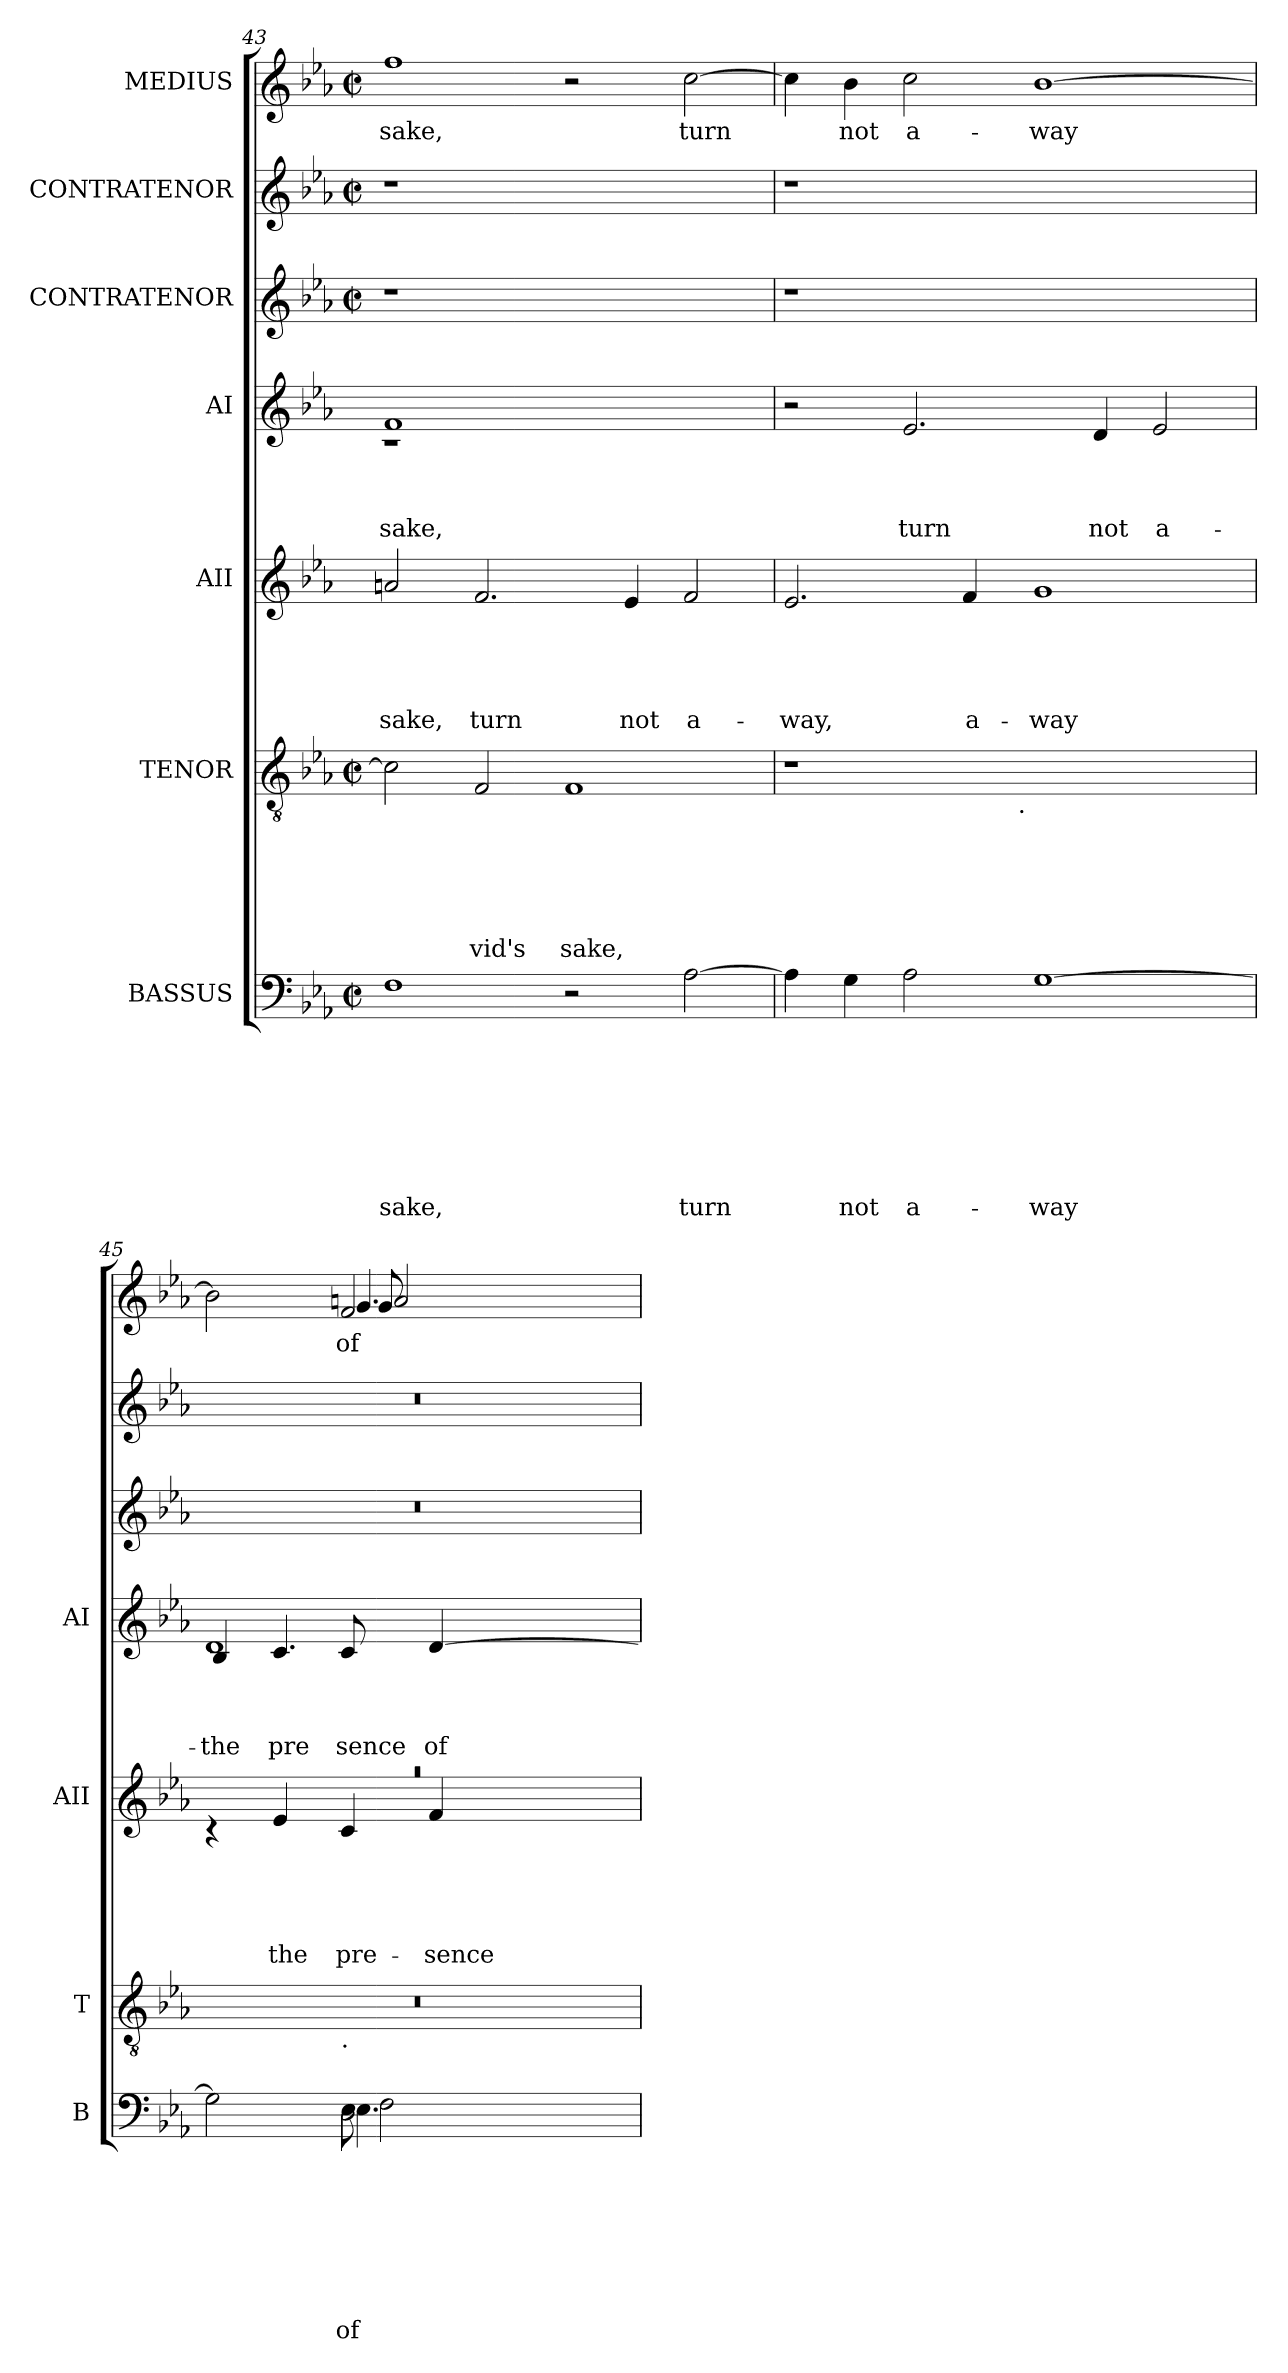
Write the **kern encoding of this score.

**kern	**text	**text	**text	**text	**text	**text	**text	**text	**kern	**text	**text	**text	**text	**text	**text	**kern	**text	**text	**text	**text	**text	**kern	**text	**text	**text	**text	**kern	**kern	**kern	**text
*part7	*part7	*part7	*part7	*part7	*part7	*part7	*part7	*part7	*part6	*part6	*part6	*part6	*part6	*part6	*part6	*part5	*part5	*part5	*part5	*part5	*part5	*part4	*part4	*part4	*part4	*part4	*part3	*part2	*part1	*part1
*staff7	*staff7	*staff7	*staff7	*staff7	*staff7	*staff7	*staff7	*staff7	*staff6	*staff6	*staff6	*staff6	*staff6	*staff6	*staff6	*staff5	*staff5	*staff5	*staff5	*staff5	*staff5	*staff4	*staff4	*staff4	*staff4	*staff4	*staff3	*staff2	*staff1	*staff1
*I"BASSUS	*	*	*	*	*	*	*	*	*I"TENOR	*	*	*	*	*	*	*I"AII	*	*	*	*	*	*I"AI	*	*	*	*	*I"CONTRATENOR	*I"CONTRATENOR	*I"MEDIUS	*
*I'B	*	*	*	*	*	*	*	*	*I'T	*	*	*	*	*	*	*I'AII	*	*	*	*	*	*I'AI	*	*	*	*	*	*	*	*
*clefF4	*	*	*	*	*	*	*	*	*clefGv2	*	*	*	*	*	*	*clefG2	*	*	*	*	*	*clefG2	*	*	*	*	*clefG2	*clefG2	*clefG2	*
*k[b-e-a-]	*	*	*	*	*	*	*	*	*k[b-e-a-]	*	*	*	*	*	*	*k[b-e-a-]	*	*	*	*	*	*k[b-e-a-]	*	*	*	*	*k[b-e-a-]	*k[b-e-a-]	*k[b-e-a-]	*
*E-:	*	*	*	*	*	*	*	*	*E-:	*	*	*	*	*	*	*E-:	*	*	*	*	*	*E-:	*	*	*	*	*E-:	*E-:	*E-:	*
*M2/2	*	*	*	*	*	*	*	*	*M2/2	*	*	*	*	*	*	*	*	*	*	*	*	*	*	*	*	*	*M2/2	*M2/2	*M2/2	*
*met(c|)	*	*	*	*	*	*	*	*	*met(c|)	*	*	*	*	*	*	*	*	*	*	*	*	*	*	*	*	*	*met(c|)	*met(c|)	*met(c|)	*
=43	=43	=43	=43	=43	=43	=43	=43	=43	=43	=43	=43	=43	=43	=43	=43	=43	=43	=43	=43	=43	=43	=43	=43	=43	=43	=43	=43	=43	=43	=43
*	*	*	*	*	*	*	*	*	*	*	*	*	*	*	*	*	*	*	*	*	*	*^	*	*	*	*	*	*	*	*
!	!	!	!	!	!	!	!	!LO:LY:b	!	!	!	!	!	!	!	!	!	!	!	!	!LO:LY:b	!	!LO:N:vis=1	!	!	!	!LO:LY:b	!	!	!	!LO:LY:b
1F	.	.	.	.	.	.	.	sake,	2c\]	.	.	.	.	.	.	2an/	.	.	.	.	sake,	1f	0rc	.	.	.	sake,	1r	1r	1ff	sake,
!	!	!	!	!	!	!	!	!	!	!	!	!	!	!	!LO:LY:b	!	!	!	!	!	!LO:LY:b	!	!	!	!	!	!	!	!	!	!
.	.	.	.	.	.	.	.	.	2F/	.	.	.	.	.	-vid's	2.f/	.	.	.	.	turn	.	.	.	.	.	.	.	.	.	.
!	!	!	!	!	!	!	!	!	!	!	!	!	!	!	!LO:LY:b	!	!	!	!	!	!	!	!	!	!	!	!	!	!	!	!
2r	.	.	.	.	.	.	.	.	1F	.	.	.	.	.	sake,	.	.	.	.	.	.	1ryy	.	.	.	.	.	1ryy	1ryy	2r	.
!	!	!	!	!	!	!	!	!	!	!	!	!	!	!	!	!	!	!	!	!	!LO:LY:b	!	!	!	!	!	!	!	!	!	!
.	.	.	.	.	.	.	.	.	.	.	.	.	.	.	.	4e-/	.	.	.	.	not	.	.	.	.	.	.	.	.	.	.
!	!	!	!	!	!	!	!	!LO:LY:b	!	!	!	!	!	!	!	!	!	!	!	!	!LO:LY:b	!	!	!	!	!	!	!	!	!	!LO:LY:b
[>2A-\	.	.	.	.	.	.	.	turn	.	.	.	.	.	.	.	2f/	.	.	.	.	a-	.	.	.	.	.	.	.	.	[>2cc\	turn
*	*	*	*	*	*	*	*	*	*	*	*	*	*	*	*	*	*	*	*	*	*	*v	*v	*	*	*	*	*	*	*	*
=44	=44	=44	=44	=44	=44	=44	=44	=44	=44	=44	=44	=44	=44	=44	=44	=44	=44	=44	=44	=44	=44	=44	=44	=44	=44	=44	=44	=44	=44	=44
!	!	!	!	!	!	!	!	!	!	!	!	!	!	!	!	!	!	!	!	!	!LO:LY:b	!	!	!	!	!	!	!	!	!
*	*	*	*	*	*	*	*	*	*^	*	*	*	*	*	*	*	*	*	*	*	*	*	*	*	*	*	*	*	*	*
4A-\]	.	.	.	.	.	.	.	.	1r	2ryy	.	.	.	.	.	.	2.e-/	.	.	.	.	-way,	2r	.	.	.	.	1r	1r	4cc\]	.
!	!	!	!	!	!	!	!	!LO:LY:b	!	!	!	!	!	!	!	!	!	!	!	!	!	!	!	!	!	!	!	!	!	!	!LO:LY:b
4G\	.	.	.	.	.	.	.	not	.	.	.	.	.	.	.	.	.	.	.	.	.	.	.	.	.	.	.	.	.	4b-\	not
!	!	!	!	!	!	!	!	!LO:LY:b	!	!	!	!	!	!	!	!	!	!	!	!	!	!	!	!	!	!	!LO:LY:b	!	!	!	!LO:LY:b
2A-\	.	.	.	.	.	.	.	a-	.	4...ryy	.	.	.	.	.	.	.	.	.	.	.	.	2.e-/	.	.	.	turn	.	.	2cc\	a-
!	!	!	!	!	!	!	!	!	!	!	!	!	!	!	!	!	!	!	!	!	!	!LO:LY:b	!	!	!	!	!	!	!	!	!
.	.	.	.	.	.	.	.	.	.	.	.	.	.	.	.	.	4f/	.	.	.	.	a-	.	.	.	.	.	.	.	.	.
!	!	!	!	!	!	!	!	!	!	!LO:TX:b:t=.	!	!	!	!	!	!	!	!	!	!	!	!	!	!	!	!	!	!	!	!	!
.	.	.	.	.	.	.	.	.	.	1ryy	.	.	.	.	.	.	.	.	.	.	.	.	.	.	.	.	.	.	.	.	.
!	!	!	!	!	!	!	!	!LO:LY:b	!	!	!	!	!	!	!	!	!	!	!	!	!	!LO:LY:b	!	!	!	!	!	!	!	!	!LO:LY:b
[>1G	.	.	.	.	.	.	.	-way	1ryy	.	.	.	.	.	.	.	1g	.	.	.	.	-way	.	.	.	.	.	1ryy	1ryy	[>1b-	-way
!	!	!	!	!	!	!	!	!	!	!	!	!	!	!	!	!	!	!	!	!	!	!	!	!	!	!	!LO:LY:b	!	!	!	!
.	.	.	.	.	.	.	.	.	.	.	.	.	.	.	.	.	.	.	.	.	.	.	4d/	.	.	.	not	.	.	.	.
!	!	!	!	!	!	!	!	!	!	!	!	!	!	!	!	!	!	!	!	!	!	!	!	!	!	!	!LO:LY:b	!	!	!	!
.	.	.	.	.	.	.	.	.	.	.	.	.	.	.	.	.	.	.	.	.	.	.	2e-/	.	.	.	a-	.	.	.	.
.	.	.	.	.	.	.	.	.	.	32ryy	.	.	.	.	.	.	.	.	.	.	.	.	.	.	.	.	.	.	.	.	.
=45	=45	=45	=45	=45	=45	=45	=45	=45	=45	=45	=45	=45	=45	=45	=45	=45	=45	=45	=45	=45	=45	=45	=45	=45	=45	=45	=45	=45	=45	=45	=45
*^	*	*	*	*	*	*	*	*	*	*	*	*	*	*	*	*	*^	*	*	*	*	*	*	*	*	*	*	*	*	*	*
*	*^	*	*	*	*	*	*	*	*	*	*	*	*	*	*	*	*	*	*	*	*	*	*	*	*	*	*	*	*	*	*	*	*
*	*	*^	*	*	*	*	*	*	*	*	*	*	*	*	*	*	*	*	*	*	*	*	*	*	*	*	*	*	*	*	*	*	*	*
!	!	!	!	!	!	!	!	!	!	!	!	!	!	!	!	!	!	!	!	!	!	!	!	!	!	!	!	!	!	!	!LO:LY:b	!	!	!	!
*	*	*	*	*	*	*	*	*	*	*	*	*	*	*	*	*	*	*	*	*	*	*	*	*	*	*	*^	*	*	*	*	*	*	*	*
!	!	!	!	!	!	!	!	!	!	!	!	!	!	!	!	!	!	!	!	!	!	!	!	!	!	!	!	!	!	!	!	!LO:LY:b	!	!	!	!
*	*	*	*	*	*	*	*	*	*	*	*	*	*	*	*	*	*	*	*	*	*	*	*	*	*	*	*	*^	*	*	*	*	*	*	*^	*
*	*	*	*	*	*	*	*	*	*	*	*	*	*	*	*	*	*	*	*	*	*	*	*	*	*	*	*	*	*	*	*	*	*	*	*	*	*^	*
*	*	*	*	*	*	*	*	*	*	*	*	*	*	*	*	*	*	*	*	*	*	*	*	*	*	*	*	*	*	*	*	*	*	*	*	*	*	*^	*
2G\]	2ryy	2ryy	2ryy	.	.	.	.	.	.	.	.	1r	2ryy	.	.	.	.	.	.	1raa	4rc	.	.	.	.	.	1d	4B-/	2ryy	.	.	.	the	1r	1r	2b-\]	2ryy	2ryy	2ryy	.
!	!	!	!	!	!	!	!	!	!	!	!	!	!	!	!	!	!	!	!	!	!	!	!	!	!	!LO:LY:b	!	!	!	!	!	!	!LO:LY:b	!	!	!	!	!	!	!
.	.	.	.	.	.	.	.	.	.	.	.	.	.	.	.	.	.	.	.	.	4e-/	.	.	.	.	the	.	4.c/	.	.	.	.	pre-	.	.	.	.	.	.	.
!	!	!	!	!	!	!	!	!	!	!	!	!	!LO:TX:b:t=.	!	!	!	!	!	!	!	!	!	!	!	!	!	!	!	!	!	!	!	!	!	!	!	!	!	!	!
!	!	!	!	!	!	!	!	!	!	!	!LO:LY:b	!	!	!	!	!	!	!	!	!	!	!	!	!	!	!	!	!	!	!	!	!	!	!	!	!	!	!	!	!
!	!	!	!	!	!	!	!	!	!	!	!LO:LY:b	!	!	!	!	!	!	!	!	!	!	!	!	!	!	!	!	!	!	!	!	!	!	!	!	!	!	!	!	!
!	!	!	!	!	!	!	!	!	!	!	!LO:LY:b	!	!	!	!	!	!	!	!	!	!	!	!	!	!	!	!	!	!	!	!	!	!	!	!	!	!	!	!	!
!	!	!	!	!	!	!	!	!	!	!	!LO:LY:b	!	!	!	!	!	!	!	!	!	!	!	!	!	!	!LO:LY:b	!	!	!	!	!	!	!LO:LY:b	!	!	!	!	!	!	!LO:LY:b
!	!	!	!	!	!	!	!	!	!	!	!	!	!	!	!	!	!	!	!	!	!	!	!	!	!	!	!	!	!	!	!	!	!	!	!	!	!	!	!	!LO:LY:b
!	!	!	!	!	!	!	!	!	!	!	!	!	!	!	!	!	!	!	!	!	!	!	!	!	!	!	!	!	!	!	!	!	!	!	!	!	!	!	!	!LO:LY:b
!	!	!	!	!	!	!	!	!	!	!	!	!	!	!	!	!	!	!	!	!	!	!	!	!	!	!	!	!	!	!	!	!	!	!	!	!	!	!	!	!LO:LY:b
2D\	4.E-\	8E-\	2F\	.	.	.	.	.	.	.	of	.	2ryy	.	.	.	.	.	.	.	4c/	.	.	.	.	pre-	.	.	8c/	.	.	.	-sence	.	.	2f/	4.g/	8g/	2an/	of
.	.	4.ryy	.	.	.	.	.	.	.	.	.	.	.	.	.	.	.	.	.	.	.	.	.	.	.	.	.	4.ryy	8ryy	.	.	.	.	.	.	.	.	4.ryy	.	.
!	!	!	!	!	!	!	!	!	!	!	!	!	!	!	!	!	!	!	!	!	!	!	!	!	!	!LO:LY:b	!	!	!	!	!	!	!LO:LY:b	!	!	!	!	!	!	!
.	.	.	.	.	.	.	.	.	.	.	.	.	.	.	.	.	.	.	.	.	4f/	.	.	.	.	-sence	.	.	[>4d/	.	.	.	of	.	.	.	.	.	.	.
.	8ryy	.	.	.	.	.	.	.	.	.	.	.	.	.	.	.	.	.	.	.	.	.	.	.	.	.	.	.	.	.	.	.	.	.	.	.	8ryy	.	.	.
*v	*v	*v	*v	*	*	*	*	*	*	*	*	*	*	*	*	*	*	*	*	*v	*v	*	*	*	*	*	*v	*v	*v	*	*	*	*	*	*	*v	*v	*v	*v	*
*	*	*	*	*	*	*	*	*	*v	*v	*	*	*	*	*	*	*	*	*	*	*	*	*	*	*	*	*	*	*	*	*
=	=	=	=	=	=	=	=	=	=	=	=	=	=	=	=	=	=	=	=	=	=	=	=	=	=	=	=	=	=	=
*-	*-	*-	*-	*-	*-	*-	*-	*-	*-	*-	*-	*-	*-	*-	*-	*-	*-	*-	*-	*-	*-	*-	*-	*-	*-	*-	*-	*-	*-	*-
